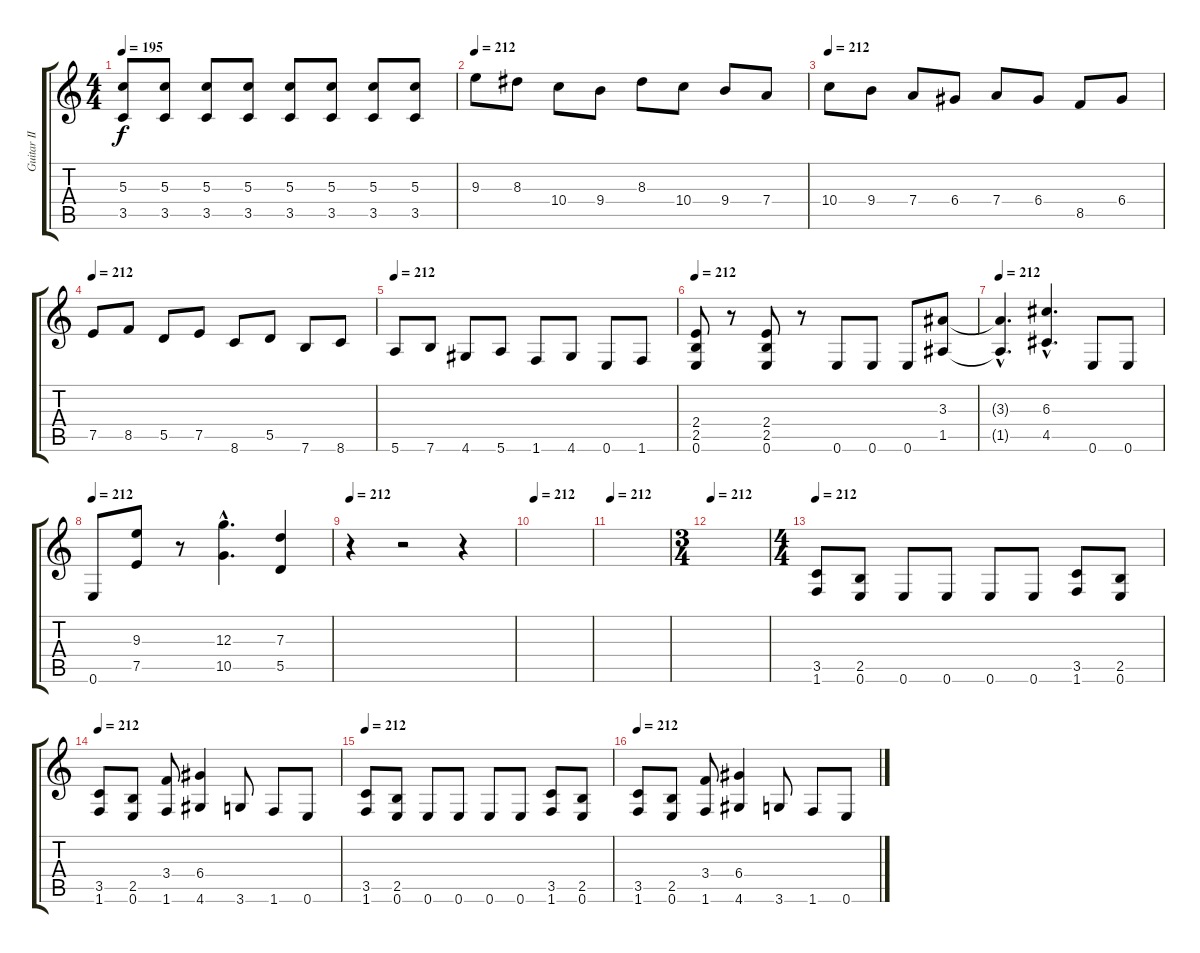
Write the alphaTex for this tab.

\track ("Guitar II" "Guitar II") {instrument distortionguitar}
\staff {score tabs}
\tuning (E4 B3 G3 D3 A2 E2) {hide}
\ts (4 4)
\tempo 195
\clef g2
\ks c
(5.3 3.5).8{dy f} (5.3 3.5).8 (5.3 3.5).8 (5.3 3.5).8 (5.3 3.5).8 (5.3 3.5).8 (5.3 3.5).8 (5.3 3.5).8 |
\tempo 212
9.3.8 8.3.8 10.4.8 9.4.8 8.3.8 10.4.8 9.4.8 7.4.8 |
\tempo 212
10.4.8 9.4.8 7.4.8 6.4.8 7.4.8 6.4.8 8.5.8 6.4.8 |
\tempo 212
7.5.8 8.5.8 5.5.8 7.5.8 8.6.8 5.5.8 7.6.8 8.6.8 |
\tempo 212
5.6.8 7.6.8 4.6.8 5.6.8 1.6.8 4.6.8 0.6.8 1.6.8 |
\tempo 212
(2.4 2.5 0.6).8 r.8 (2.4 2.5 0.6).8 r.8 0.6.8 0.6.8 0.6.8 (3.3 1.5).8 |
\tempo 212
(3.3{hac t} 1.5{hac t}).4{d} (6.3{hac} 4.5{hac}).4{d} 0.6.8 0.6.8 |
\tempo 212
0.6.8 (9.3 7.5).8 r.8 (12.3{hac} 10.5{hac}).4{d} (7.3 5.5).4 |
\tempo 212
r.4 r.2 r.4 |
\tempo 212
|
\tempo 212
|
\ts (3 4)
\tempo 212
|
\ts (4 4)
\tempo 212
(3.5 1.6).8 (2.5 0.6).8 0.6.8 0.6.8 0.6.8 0.6.8 (3.5 1.6).8 (2.5 0.6).8 |
\tempo 212
(3.5 1.6).8 (2.5 0.6).8 (3.4 1.6).8 (6.4 4.6).4 3.6.8 1.6.8 0.6.8 |
\tempo 212
(3.5 1.6).8 (2.5 0.6).8 0.6.8 0.6.8 0.6.8 0.6.8 (3.5 1.6).8 (2.5 0.6).8 |
\tempo 212
(3.5 1.6).8 (2.5 0.6).8 (3.4 1.6).8 (6.4 4.6).4 3.6.8 1.6.8 0.6.8
